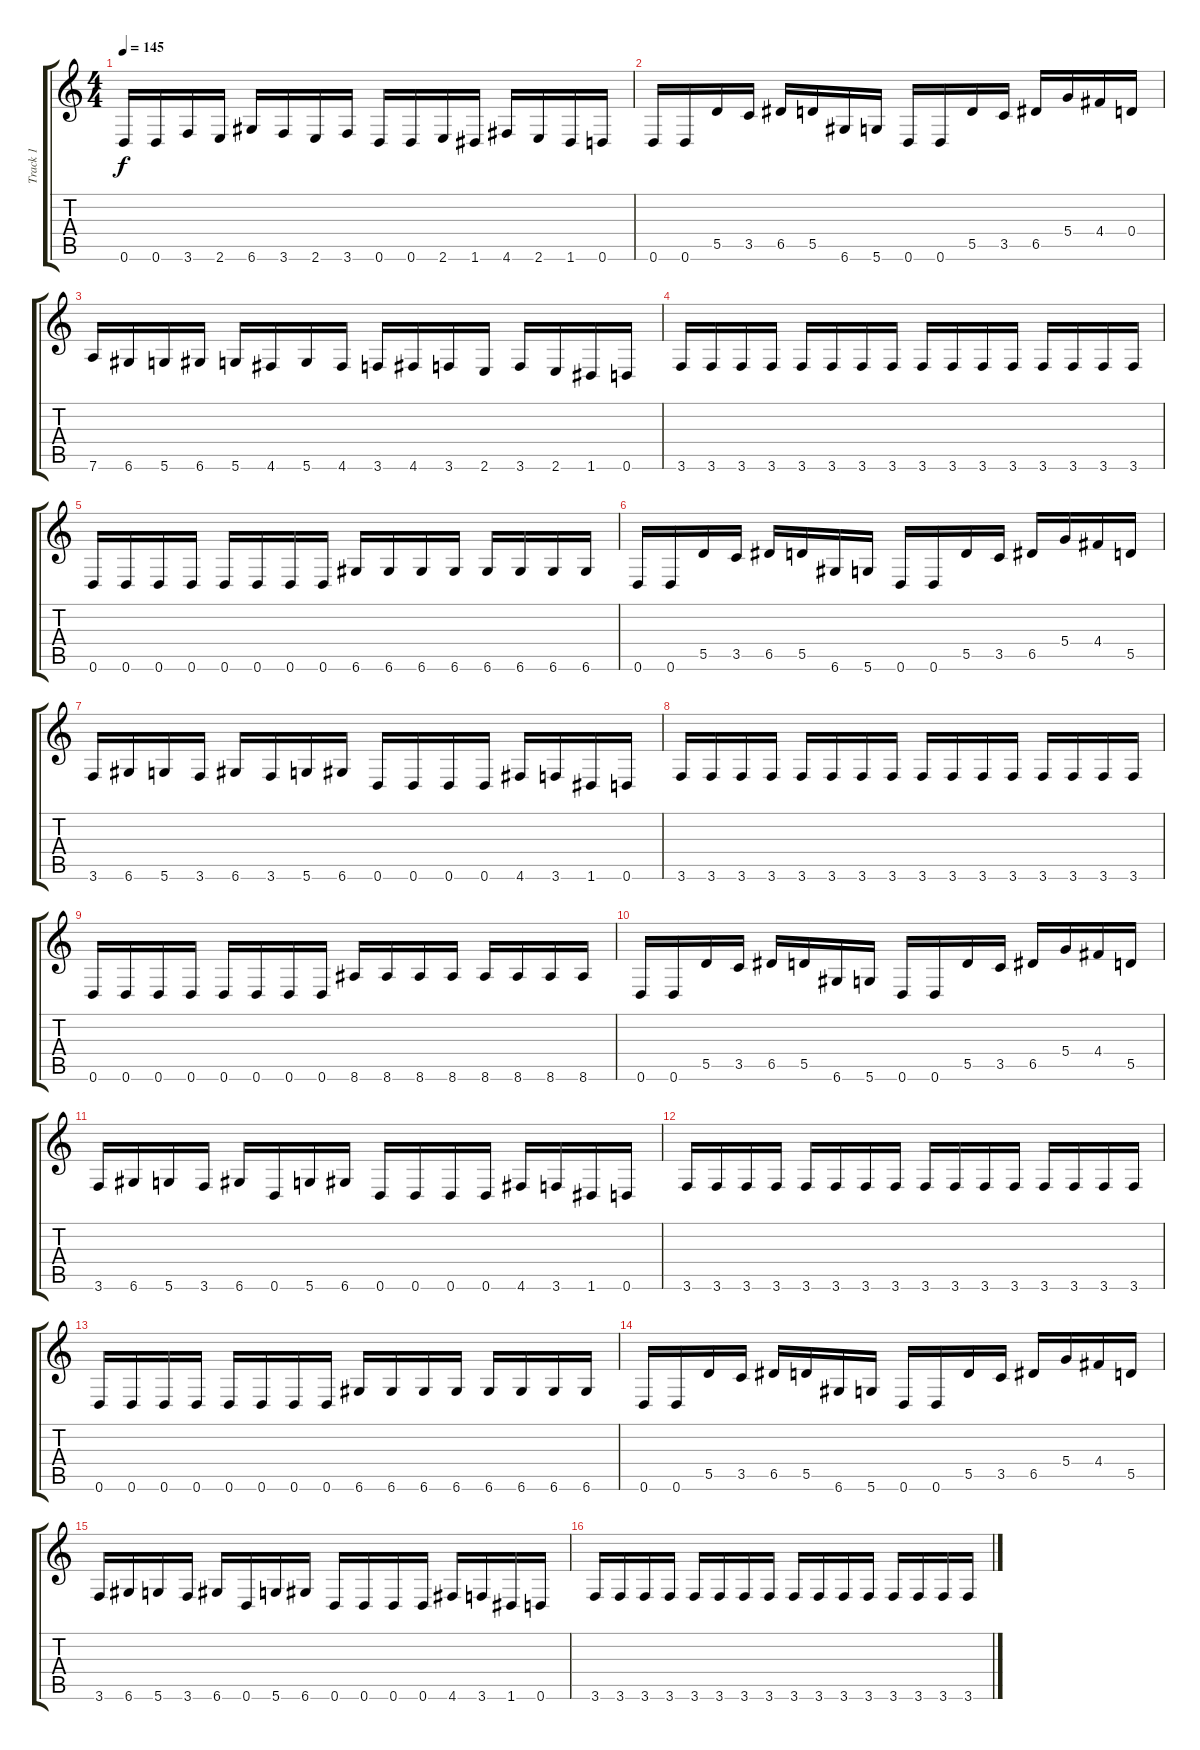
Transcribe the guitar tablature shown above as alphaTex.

\track ("Track 1" "Track 1") {instrument distortionguitar}
\staff {score tabs}
\tuning (E4 B3 G3 D3 A2 D2) {hide}
\ts (4 4)
\tempo 145
\clef g2
\ks c
0.6.16{dy f} 0.6.16 3.6.16 2.6.16 6.6.16 3.6.16 2.6.16 3.6.16 0.6.16 0.6.16 2.6.16 1.6.16 4.6.16 2.6.16 1.6.16 0.6.16 |
0.6.16 0.6.16 5.5.16 3.5.16 6.5.16 5.5.16 6.6.16 5.6.16 0.6.16 0.6.16 5.5.16 3.5.16 6.5.16 5.4.16 4.4.16 0.4.16 |
7.6.16 6.6.16 5.6.16 6.6.16 5.6.16 4.6.16 5.6.16 4.6.16 3.6.16 4.6.16 3.6.16 2.6.16 3.6.16 2.6.16 1.6.16 0.6.16 |
3.6.16 3.6.16 3.6.16 3.6.16 3.6.16 3.6.16 3.6.16 3.6.16 3.6.16 3.6.16 3.6.16 3.6.16 3.6.16 3.6.16 3.6.16 3.6.16 |
0.6.16 0.6.16 0.6.16 0.6.16 0.6.16 0.6.16 0.6.16 0.6.16 6.6.16 6.6.16 6.6.16 6.6.16 6.6.16 6.6.16 6.6.16 6.6.16 |
0.6.16 0.6.16 5.5.16 3.5.16 6.5.16 5.5.16 6.6.16 5.6.16 0.6.16 0.6.16 5.5.16 3.5.16 6.5.16 5.4.16 4.4.16 5.5.16 |
3.6.16 6.6.16 5.6.16 3.6.16 6.6.16 3.6.16 5.6.16 6.6.16 0.6.16 0.6.16 0.6.16 0.6.16 4.6.16 3.6.16 1.6.16 0.6.16 |
3.6.16 3.6.16 3.6.16 3.6.16 3.6.16 3.6.16 3.6.16 3.6.16 3.6.16 3.6.16 3.6.16 3.6.16 3.6.16 3.6.16 3.6.16 3.6.16 |
0.6.16 0.6.16 0.6.16 0.6.16 0.6.16 0.6.16 0.6.16 0.6.16 8.6.16 8.6.16 8.6.16 8.6.16 8.6.16 8.6.16 8.6.16 8.6.16 |
0.6.16 0.6.16 5.5.16 3.5.16 6.5.16 5.5.16 6.6.16 5.6.16 0.6.16 0.6.16 5.5.16 3.5.16 6.5.16 5.4.16 4.4.16 5.5.16 |
3.6.16 6.6.16 5.6.16 3.6.16 6.6.16 0.6.16 5.6.16 6.6.16 0.6.16 0.6.16 0.6.16 0.6.16 4.6.16 3.6.16 1.6.16 0.6.16 |
3.6.16 3.6.16 3.6.16 3.6.16 3.6.16 3.6.16 3.6.16 3.6.16 3.6.16 3.6.16 3.6.16 3.6.16 3.6.16 3.6.16 3.6.16 3.6.16 |
0.6.16 0.6.16 0.6.16 0.6.16 0.6.16 0.6.16 0.6.16 0.6.16 6.6.16 6.6.16 6.6.16 6.6.16 6.6.16 6.6.16 6.6.16 6.6.16 |
0.6.16 0.6.16 5.5.16 3.5.16 6.5.16 5.5.16 6.6.16 5.6.16 0.6.16 0.6.16 5.5.16 3.5.16 6.5.16 5.4.16 4.4.16 5.5.16 |
3.6.16 6.6.16 5.6.16 3.6.16 6.6.16 0.6.16 5.6.16 6.6.16 0.6.16 0.6.16 0.6.16 0.6.16 4.6.16 3.6.16 1.6.16 0.6.16 |
3.6.16 3.6.16 3.6.16 3.6.16 3.6.16 3.6.16 3.6.16 3.6.16 3.6.16 3.6.16 3.6.16 3.6.16 3.6.16 3.6.16 3.6.16 3.6.16
